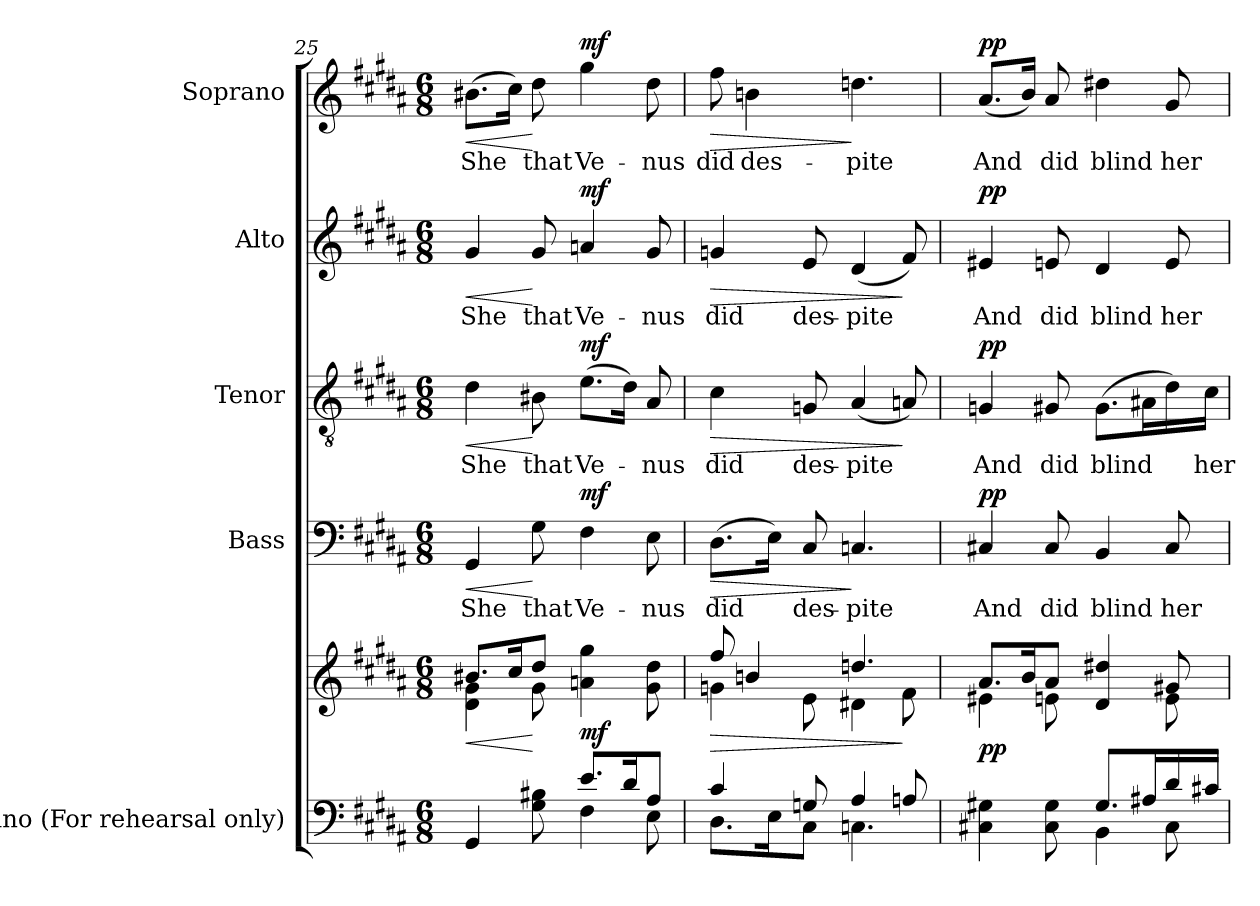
**kern	**kern	**dynam	**kern	**text	**dynam	**kern	**text	**dynam	**kern	**text	**dynam	**kern	**text	**dynam
*part5	*part5	*part5	*part4	*part4	*part4	*part3	*part3	*part3	*part2	*part2	*part2	*part1	*part1	*part1
*staff6	*staff5	*staff5/6	*staff4	*staff4	*staff4	*staff3	*staff3	*staff3	*staff2	*staff2	*staff2	*staff1	*staff1	*staff1
*I"Piano (For rehearsal only)	*	*	*I"Bass	*	*	*I"Tenor	*	*	*I"Alto	*	*	*I"Soprano	*	*
*I'Pno.	*	*	*I'B.	*	*	*I'T.	*	*	*I'A.	*	*	*I'S.	*	*
!!LO:PB:g=z
*clefF4	*clefG2	*	*clefF4	*	*	*clefGv2	*	*	*clefG2	*	*	*clefG2	*	*
*	*	*	*	*	*	*ITrd7c12	*	*	*	*	*	*	*	*
*k[f#c#g#d#a#]	*k[f#c#g#d#a#]	*	*k[f#c#g#d#a#]	*	*	*k[f#c#g#d#a#]	*	*	*k[f#c#g#d#a#]	*	*	*k[f#c#g#d#a#]	*	*
*B:	*B:	*	*B:	*	*	*B:	*	*	*B:	*	*	*B:	*	*
*M6/8	*M6/8	*	*M6/8	*	*	*M6/8	*	*	*M6/8	*	*	*M6/8	*	*
=25	=25	=25	=25	=25	=25	=25	=25	=25	=25	=25	=25	=25	=25	=25
*^	*	*	*	*	*	*	*	*	*	*	*	*	*	*
!	!	!	!LO:HP:b	!	!	!	!	!	!	!	!	!	!	!	!
*	*	*^	*	*	*	*	*	*	*	*	*	*	*	*	*
!	!	!	!	!	!	!LO:LY:b:color=#000000	!LO:HP:b	!	!	!	!	!	!	!	!	!
!	!	!	!	!	!	!	!	!	!LO:LY:b:color=#000000	!LO:HP:b	!	!	!	!	!	!
!	!	!	!	!	!	!	!	!	!	!	!	!LO:LY:b:color=#000000	!LO:HP:b	!	!	!
!	!	!	!	!	!	!	!	!	!	!	!	!	!	!	!LO:LY:b:color=#000000	!LO:HP:b
4GG#i/	4.ryy	8.b#Xi/L	4d#i\ 4g#i	<	4GG#i/	She	<	4D#i\	She	<	4g#i/	She	<	(8.b#Xi\L	She	<
.	.	16cc#i/K	.	.	.	.	.	.	.	.	.	.	.	16cc#i\Jk)	.	.
!	!	!	!	!	!	!LO:LY:b:color=#000000	!	!	!	!	!	!	!	!	!	!
!	!	!	!	!	!	!	!	!	!LO:LY:b:color=#000000	!	!	!	!	!	!	!
!	!	!	!	!	!	!	!	!	!	!	!	!LO:LY:b:color=#000000	!	!	!	!
!	!	!	!	!	!	!	!	!	!	!	!	!	!	!	!LO:LY:b:color=#000000	!
8G#i\ 8B#Xi	.	8dd#i/J	8g#i\	[	8G#i\	that	[	8BB#Xi\	that	[	8g#i/	that	[	8dd#i\	that	[
!	!	!	!	!	!	!LO:LY:b:color=#000000	!	!	!	!	!	!	!	!	!	!
!	!	!	!	!	!	!	!	!	!LO:LY:b:color=#000000	!	!	!	!	!	!	!
!	!	!	!	!	!	!	!	!	!	!	!	!LO:LY:b:color=#000000	!	!	!	!
!	!	!	!	!	!	!	!	!	!	!	!	!	!	!	!LO:LY:b:color=#000000	!
8.ei/L	4F#i\	4.ryy	4ani\ 4gg#i	mf	4F#i\	Ve-	mf	(8.Ei\L	Ve-	mf	4ani/	Ve-	mf	4gg#i\	Ve-	mf
16d#i/K	.	.	.	.	.	.	.	16D#i\Jk)	.	.	.	.	.	.	.	.
!	!	!	!	!	!	!LO:LY:b:color=#000000	!	!	!	!	!	!	!	!	!	!
!	!	!	!	!	!	!	!	!	!LO:LY:b:color=#000000	!	!	!	!	!	!	!
!	!	!	!	!	!	!	!	!	!	!	!	!LO:LY:b:color=#000000	!	!	!	!
!	!	!	!	!	!	!	!	!	!	!	!	!	!	!	!LO:LY:b:color=#000000	!
8A#i/J	8Ei\	.	8g#i\ 8dd#i	.	8Ei\	-nus	.	8AA#i/	-nus	.	8g#i/	-nus	.	8dd#i\	-nus	.
=26	=26	=26	=26	=26	=26	=26	=26	=26	=26	=26	=26	=26	=26	=26	=26	=26
!	!	!	!	!LO:HP:b	!	!	!	!	!	!	!	!	!	!	!	!
!	!	!	!	!	!	!LO:LY:b:color=#000000	!LO:HP:b	!	!	!	!	!	!	!	!	!
!	!	!	!	!	!	!	!	!	!LO:LY:b:color=#000000	!LO:HP:b	!	!	!	!	!	!
!	!	!	!	!	!	!	!	!	!	!	!	!LO:LY:b:color=#000000	!LO:HP:b	!	!	!
!	!	!	!	!	!	!	!	!	!	!	!	!	!	!	!LO:LY:b:color=#000000	!LO:HP:b
4c#i/	8.D#i\L	8ff#i/	4gni\	>	(8.D#i\L	did	>	4C#i\	did	>	4gni/	did	>	8ff#i\	did	>
!	!	!	!	!	!	!	!	!	!	!	!	!	!	!	!LO:LY:b:color=#000000	!
.	.	4bni/	.	.	.	.	.	.	.	.	.	.	.	4bni\	des-	.
.	16Ei\K	.	.	.	16Ei\Jk)	.	.	.	.	.	.	.	.	.	.	.
!	!	!	!	!	!	!LO:LY:b:color=#000000	!	!	!	!	!	!	!	!	!	!
!	!	!	!	!	!	!	!	!	!LO:LY:b:color=#000000	!	!	!	!	!	!	!
!	!	!	!	!	!	!	!	!	!	!	!	!LO:LY:b:color=#000000	!	!	!	!
8Gni/	8C#i\J	.	8ei\	.	8C#i/	des-	.	8GGni/	des-	.	8ei/	des-	.	.	.	.
!	!	!	!	!	!	!LO:LY:b:color=#000000	!	!	!	!	!	!	!	!	!	!
!	!	!	!	!	!	!	!	!	!LO:LY:b:color=#000000	!	!	!	!	!	!	!
!	!	!	!	!	!	!	!	!	!	!	!	!LO:LY:b:color=#000000	!	!	!	!
!	!	!	!	!	!	!	!	!	!	!	!	!	!	!	!LO:LY:b:color=#000000	!
4A#i/	4.Cni\	4.ddni/	4d#Xi\	.	4.Cni/	-pite	]	(4AA#i/	-pite	.	(4d#i/	-pite	.	4.ddni\	-pite	]
8Ani/	.	.	8f#i\	]	.	.	.	8AAni/)	.	]	8f#i/)	.	]	.	.	.
=27	=27	=27	=27	=27	=27	=27	=27	=27	=27	=27	=27	=27	=27	=27	=27	=27
!	!	!	!	!	!	!LO:LY:b:color=#000000	!	!	!	!	!	!	!	!	!	!
!	!	!	!	!	!	!	!	!	!LO:LY:b:color=#000000	!	!	!	!	!	!	!
!	!	!	!	!	!	!	!	!	!	!	!	!LO:LY:b:color=#000000	!	!	!	!
!	!	!	!	!	!	!	!	!	!	!	!	!	!	!	!LO:LY:b:color=#000000	!
4.ryy	4C#Xi\ 4G#Xi	8.a#i/L	4e#Xi\	pp	4C#Xi/	And	pp	4GGni/	And	pp	4e#Xi/	And	pp	(8.a#i/L	And	pp
.	.	16bi/K	.	.	.	.	.	.	.	.	.	.	.	16bi/Jk)	.	.
!	!	!	!	!	!	!LO:LY:b:color=#000000	!	!	!	!	!	!	!	!	!	!
!	!	!	!	!	!	!	!	!	!LO:LY:b:color=#000000	!	!	!	!	!	!	!
!	!	!	!	!	!	!	!	!	!	!	!	!LO:LY:b:color=#000000	!	!	!	!
!	!	!	!	!	!	!	!	!	!	!	!	!	!	!	!LO:LY:b:color=#000000	!
.	8C#i\ 8G#i	8a#i/J	8eni\	.	8C#i/	did	.	8GG#Xi/	did	.	8eni/	did	.	8a#i/	did	.
!	!	!	!	!	!	!LO:LY:b:color=#000000	!	!	!	!	!	!	!	!	!	!
!	!	!	!	!	!	!	!	!	!LO:LY:b:color=#000000	!	!	!	!	!	!	!
!	!	!	!	!	!	!	!	!	!	!	!	!LO:LY:b:color=#000000	!	!	!	!
!	!	!	!	!	!	!	!	!	!	!	!	!	!	!	!LO:LY:b:color=#000000	!
8.G#i/L	4BBi\	4d#i/ 4dd#Xi	4ryy	.	4BBi/	blind	.	(8.GG#i\L	blind	.	4d#i/	blind	.	4dd#Xi\	blind	.
16A#Xi/K	.	.	.	.	.	.	.	16AA#Xi\L	.	.	.	.	.	.	.	.
!	!	!	!	!	!	!LO:LY:b:color=#000000	!	!	!	!	!	!	!	!	!	!
!	!	!	!	!	!	!	!	!	!	!	!	!LO:LY:b:color=#000000	!	!	!	!
!	!	!	!	!	!	!	!	!	!	!	!	!	!	!	!LO:LY:b:color=#000000	!
16d#i/L	8C#i\	8g#Xi/	8ei\	.	8C#i/	her	.	16D#i\)	.	.	8ei/	her	.	8g#i/	her	.
!	!	!	!	!	!	!	!	!	!LO:LY:b:color=#000000	!	!	!	!	!	!	!
16c#Xi/JJ	.	.	.	.	.	.	.	16C#i\JJ	her	.	.	.	.	.	.	.
*v	*v	*	*	*	*	*	*	*	*	*	*	*	*	*	*	*
*	*v	*v	*	*	*	*	*	*	*	*	*	*	*	*	*
=	=	=	=	=	=	=	=	=	=	=	=	=	=	=
*-	*-	*-	*-	*-	*-	*-	*-	*-	*-	*-	*-	*-	*-	*-
